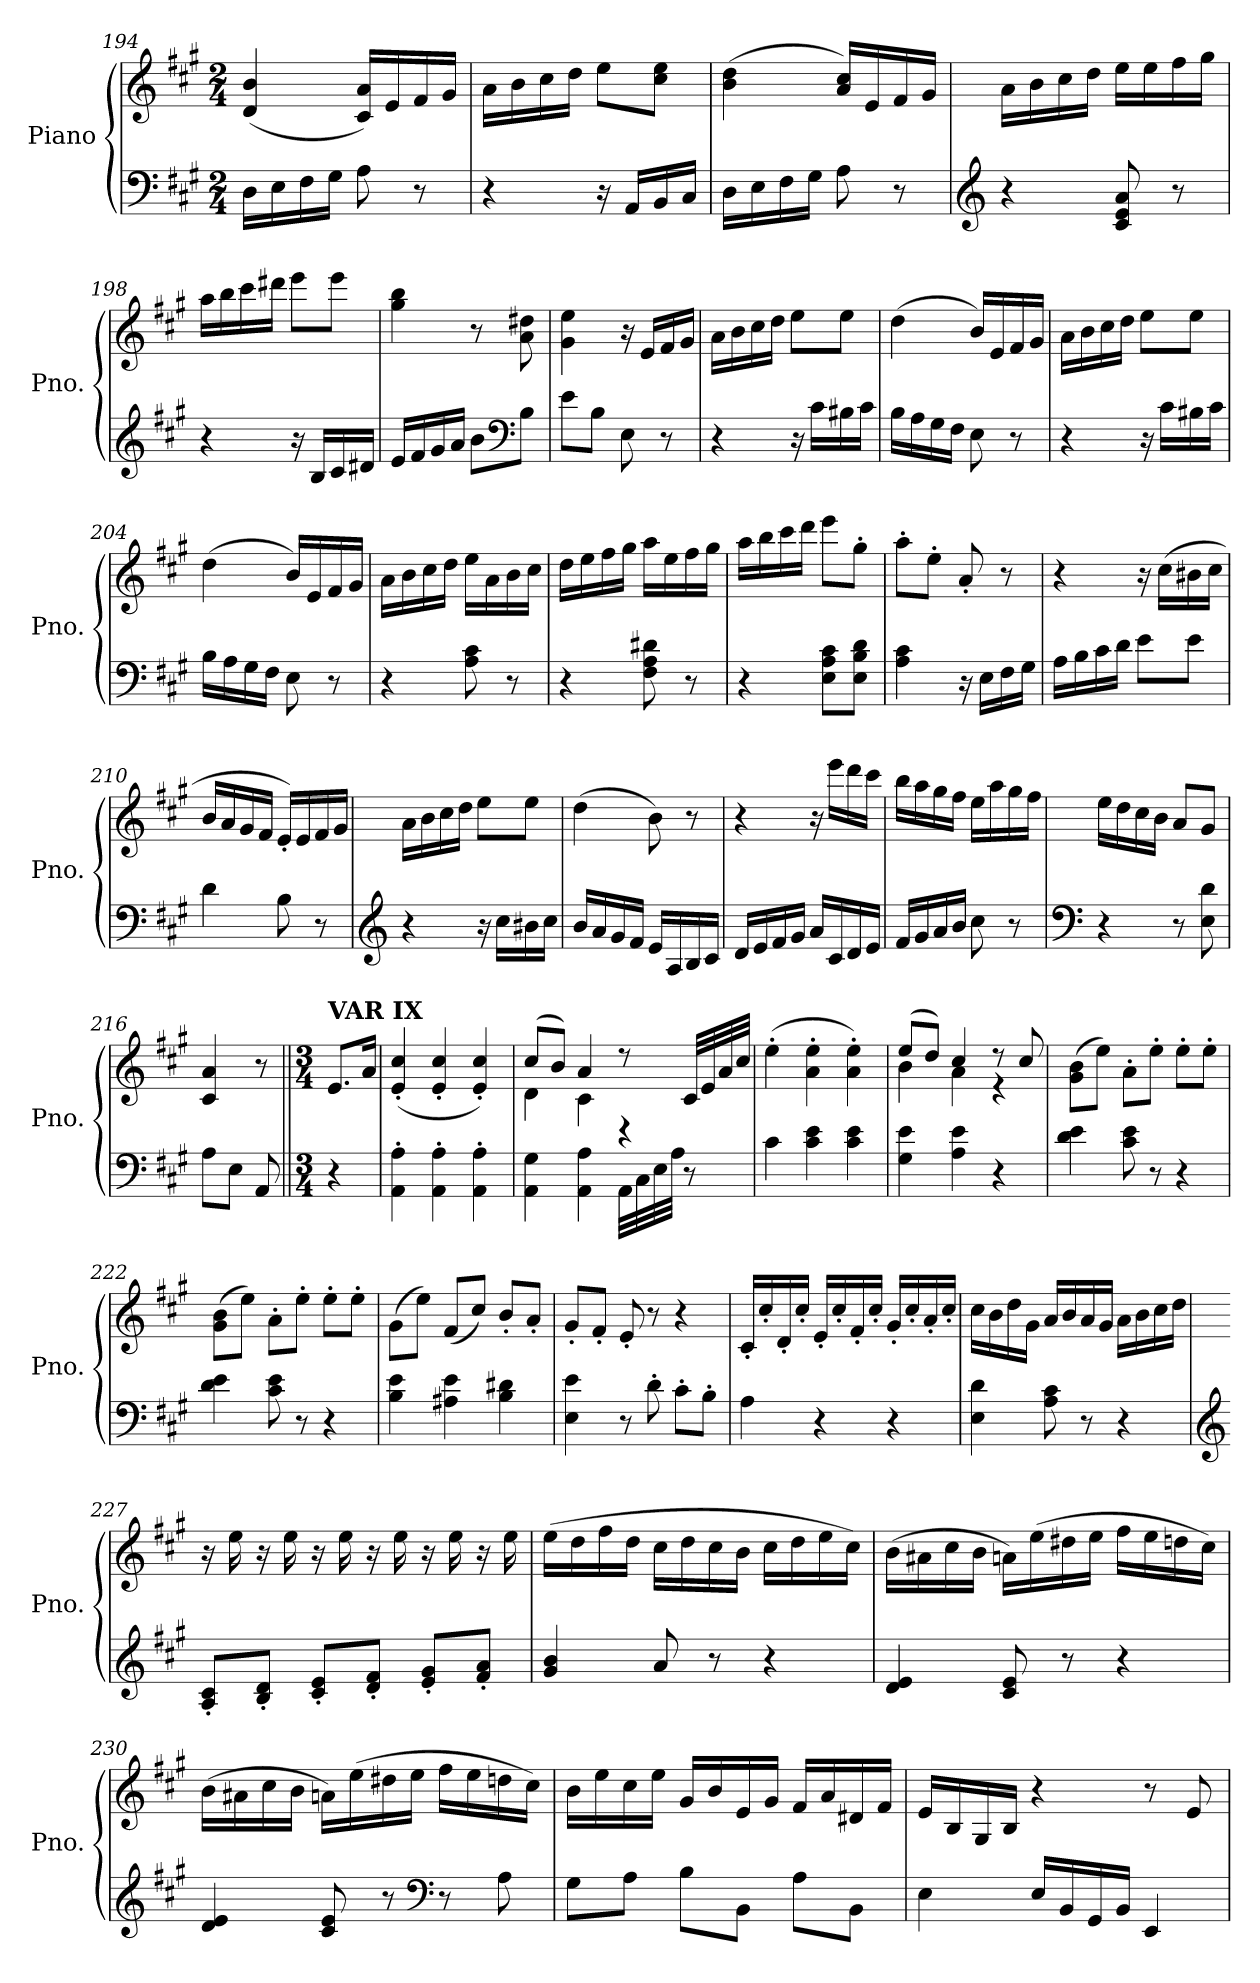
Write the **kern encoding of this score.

**kern	**kern
*part1	*part1
*staff2	*staff1
*I"Piano	*
*I'Pno.	*
!!LO:PB:g=z
*clefF4	*clefG2
*k[f#c#g#]	*k[f#c#g#]
*M2/4	*M2/4
=194	=194
16D\LL	(<4d/ 4b/
16E\	.
16F#\	.
16G#\JJ	.
8A\	16c#/ 16a/LL)
.	16e/
8r	16f#/
.	16g#/JJ
=195	=195
4r	16a\LL
.	16b\
.	16cc#\
.	16dd\JJ
16r	8ee\L
16AA/LL	.
16BB/	8cc#\ 8ee\J
16C#/JJ	.
=196	=196
16D\LL	(>4b\ 4dd\
16E\	.
16F#\	.
16G#\JJ	.
8A\	16a/ 16cc#/LL)
.	16e/
8r	16f#/
.	16g#/JJ
=197	=197
*clefG2	*
4r	16a\LL
.	16b\
.	16cc#\
.	16dd\JJ
8c#/ 8e/ 8a/	16ee\LL
.	16ee\
8r	16ff#\
.	16gg#\JJ
=198	=198
4r	16aa\LL
.	16bb\
.	16ccc#\
.	16ddd#X\JJ
16r	8eee\L
16B/LL	.
16c#/	8eee\J
16d#X/JJ	.
!!LO:LB:g=z
=199	=199
16e/LL	4gg#\ 4bb\
16f#/	.
16g#/	.
16a/JJ	.
8b\L	8r
*clefF4	*
8B\J	8a\ 8dd#X\
=200	=200
8e\L	4g#\ 4ee\
8B\J	.
8E\	16r
.	16e/LL
8r	16f#/
.	16g#/JJ
=201	=201
4r	16a\LL
.	16b\
.	16cc#\
.	16dd\JJ
16r	8ee\L
16c#\LL	.
16B#X\	8ee\J
16c#\JJ	.
=202	=202
16B\LL	(>4dd\
16A\	.
16G#\	.
16F#\JJ	.
8E\	16b/LL)
.	16e/
8r	16f#/
.	16g#/JJ
=203	=203
4r	16a\LL
.	16b\
.	16cc#\
.	16dd\JJ
16r	8ee\L
16c#\LL	.
16B#X\	8ee\J
16c#\JJ	.
!!LO:LB:g=z
=204	=204
16B\LL	(>4dd\
16A\	.
16G#\	.
16F#\JJ	.
8E\	16b/LL)
.	16e/
8r	16f#/
.	16g#/JJ
=205	=205
4r	16a\LL
.	16b\
.	16cc#\
.	16dd\JJ
8A\ 8c#\	16ee\LL
.	16a\
8r	16b\
.	16cc#\JJ
=206	=206
4r	16dd\LL
.	16ee\
.	16ff#\
.	16gg#\JJ
8F#\ 8A\ 8d#X\	16aa\LL
.	16ee\
8r	16ff#\
.	16gg#\JJ
=207	=207
4r	16aa\LL
.	16bb\
.	16ccc#\
.	16ddd\JJ
8E\ 8A\ 8c#\L	8eee\L
8E\ 8B\ 8d\J	8gg#'\J
=208	=208
4A\ 4c#\	8aa'\L
.	8ee'\J
16r	8a'/
16E\LL	.
16F#\	8r
16G#\JJ	.
=209	=209
16A\LL	4r
16B\	.
16c#\	.
16d\JJ	.
8e\L	16r
.	(>16cc#\LL
8e\J	16b#X\
.	16cc#\JJ
!!LO:LB:g=z
=210	=210
4d\	16b/LL
.	16a/
.	16g#/
.	16f#/JJ
8B\	16e'/LL)
.	16e/
8r	16f#/
.	16g#/JJ
=211	=211
*clefG2	*
4r	16a\LL
.	16b\
.	16cc#\
.	16dd\JJ
16r	8ee\L
16cc#\LL	.
16b#X\	8ee\J
16cc#\JJ	.
=212	=212
16b/LL	(>4dd\
16a/	.
16g#/	.
16f#/JJ	.
16e/LL	8b\)
16A/	.
16B/	8r
16c#/JJ	.
=213	=213
16d/LL	4r
16e/	.
16f#/	.
16g#/JJ	.
16a/LL	16r
16c#/	16eee\LL
16d/	16ddd\
16e/JJ	16ccc#\JJ
=214	=214
16f#/LL	16bb\LL
16g#/	16aa\
16a/	16gg#\
16b/JJ	16ff#\JJ
8cc#\	16ee\LL
.	16aa\
8r	16gg#\
.	16ff#\JJ
!!LO:LB:g=z
=215	=215
*clefF4	*
4r	16ee\LL
.	16dd\
.	16cc#\
.	16b\JJ
8r	8a/L
8E\ 8d\	8g#/J
=216	=216
8A\L	4c#/ 4a/
8E\J	.
8AA/	8r
=216X8||	=216X8||
*M3/4	*M3/4
!	!LO:TX:a:B:t=VAR IX
4r	8.e/L
.	16a/Jk
=217	=217
4AA\' 4A\'	(<4e/' 4cc#/'
4AA\' 4A\'	4e/' 4cc#/'
4AA\' 4A\'	4e/' 4cc#/')
=218	=218
*	*^
4AA\ 4G#\	(>8cc#/L	4d\
.	8b/J)	.
4AA\ 4A\	4a/	4c#\
32AA\LLL	8r	4r
32C#\	.	.
32E\	.	.
32A\JJJ	.	.
8r	32c#/LLL	.
.	32e/	.
.	32a/	.
.	32cc#/JJJ	.
*	*v	*v
=219	=219
4c#\	(>4ee'\
4c#\ 4e\	4a\' 4ee\'
4c#\ 4e\	4a\' 4ee\')
=220	=220
*	*^
4G#\ 4e\	(>8ee/L	4b\
.	8dd/J)	.
4A\ 4e\	4cc#/	4a\
4r	8r	4r
.	8cc#/	.
*	*v	*v
!!LO:LB:g=z
=221	=221
4d\ 4e\	(>8g#\ 8b\L
.	8ee\J)
8c#\ 8e\	8a'\L
8r	8ee'\J
4r	8ee'\L
.	8ee'\J
=222	=222
4d\ 4e\	(>8g#\ 8b\L
.	8ee\J)
8c#\ 8e\	8a'\L
8r	8ee'\J
4r	8ee'\L
.	8ee'\J
=223	=223
4B\ 4e\	(>8g#\L
.	8ee\J)
4A#X\ 4e\	(<8f#/L
.	8cc#/J)
4B\ 4d#X\	8b'/L
.	8a'/J
=224	=224
4E\ 4e\	8g#'/L
.	8f#'/J
8r	8e'/
8d'\	8r
8c#'\L	4r
8B'\J	.
=225	=225
4A\	16c#'/LL
.	16cc#'/
.	16d'/
.	16cc#'/JJ
4r	16e'/LL
.	16cc#'/
.	16f#'/
.	16cc#'/JJ
4r	16g#'/LL
.	16cc#'/
.	16a'/
.	16cc#'/JJ
!!LO:PB:g=z
=226	=226
4E\ 4d\	16cc#\LL
.	16b\
.	16dd\
.	16g#\JJ
8A\ 8c#\	16a/LL
.	16b/
8r	16a/
.	16g#/JJ
4r	16a\LL
.	16b\
.	16cc#\
.	16dd\JJ
=227	=227
*clefG2	*
8A/' 8c#/'L	16r
.	16ee\
8B/' 8d/'J	16r
.	16ee\
8c#/' 8e/'L	16r
.	16ee\
8d/' 8f#/'J	16r
.	16ee\
8e/' 8g#/'L	16r
.	16ee\
8f#/' 8a/'J	16r
.	16ee\
=228	=228
4g#/ 4b/	(>16ee\LL
.	16dd\
.	16ff#\
.	16dd\JJ
8a/	16cc#\LL
.	16dd\
8r	16cc#\
.	16b\JJ
4r	16cc#\LL
.	16dd\
.	16ee\
.	16cc#\JJ)
!!LO:LB:g=z
=229	=229
4d/ 4e/	(>16b\LL
.	16a#X\
.	16cc#\
.	16b\JJ
8c#/ 8e/	16an\LL)
.	(>16ee\
8r	16dd#X\
.	16ee\JJ
4r	16ff#\LL
.	16ee\
.	16ddn\
.	16cc#\JJ)
=230	=230
4d/ 4e/	(>16b\LL
.	16a#X\
.	16cc#\
.	16b\JJ
8c#/ 8e/	16an\LL)
.	(>16ee\
8r	16dd#X\
.	16ee\JJ
*clefF4	*
8r	16ff#\LL
.	16ee\
8A\	16ddn\
.	16cc#\JJ)
=231	=231
8G#\L	16b\LL
.	16ee\
8A\J	16cc#\
.	16ee\JJ
8B\L	16g#/LL
.	16b/
8BB\J	16e/
.	16g#/JJ
8A\L	16f#/LL
.	16a/
8BB\J	16d#X/
.	16f#/JJ
!!LO:LB:g=z
=232	=232
4E\	16e/LL
.	16B/
.	16G#/
.	16B/JJ
16E/LL	4r
16BB/	.
16GG#/	.
16BB/JJ	.
4EE/	8r
.	8e/
=	=
*-	*-
